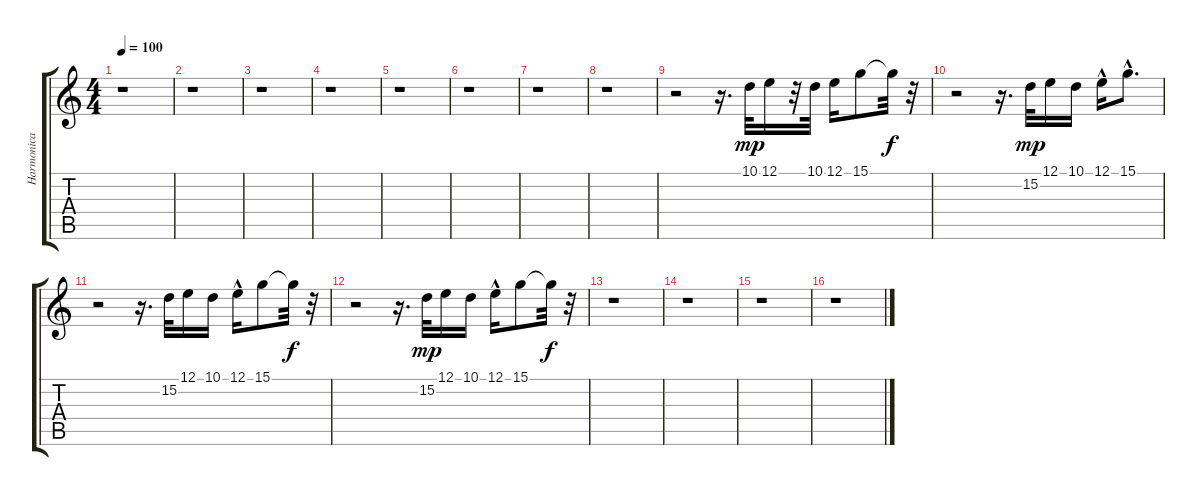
\track ("Harmonica" "Harmonica") {instrument harmonica}
\staff {score tabs}
\tuning (E4 B3 G3 D3 A2 E2) {hide}
\ts (4 4)
\tempo 100
\clef g2
\ks c
r.1{dy mp instrument harmonica} |
r.1 |
r.1 |
r.1 |
r.1 |
r.1 |
r.1 |
r.1 |
r.2 r.16{d} 10.1.32 12.1.16 r.32 10.1.32 12.1.16 15.1.8 15.1{t}.32{dy f} r.32 |
r.2 r.16{d} 15.2.32{dy mp} 12.1.16 10.1.16 12.1{hac}.16 15.1{hac}.8{d} |
r.2 r.16{d} 15.2.32 12.1.16 10.1.16 12.1{hac}.16 15.1.8 15.1{t}.32{dy f} r.32 |
r.2 r.16{d} 15.2.32{dy mp} 12.1.16 10.1.16 12.1{hac}.16 15.1.8 15.1{t}.32{dy f} r.32 |
r.1 |
r.1 |
r.1 |
r.1
